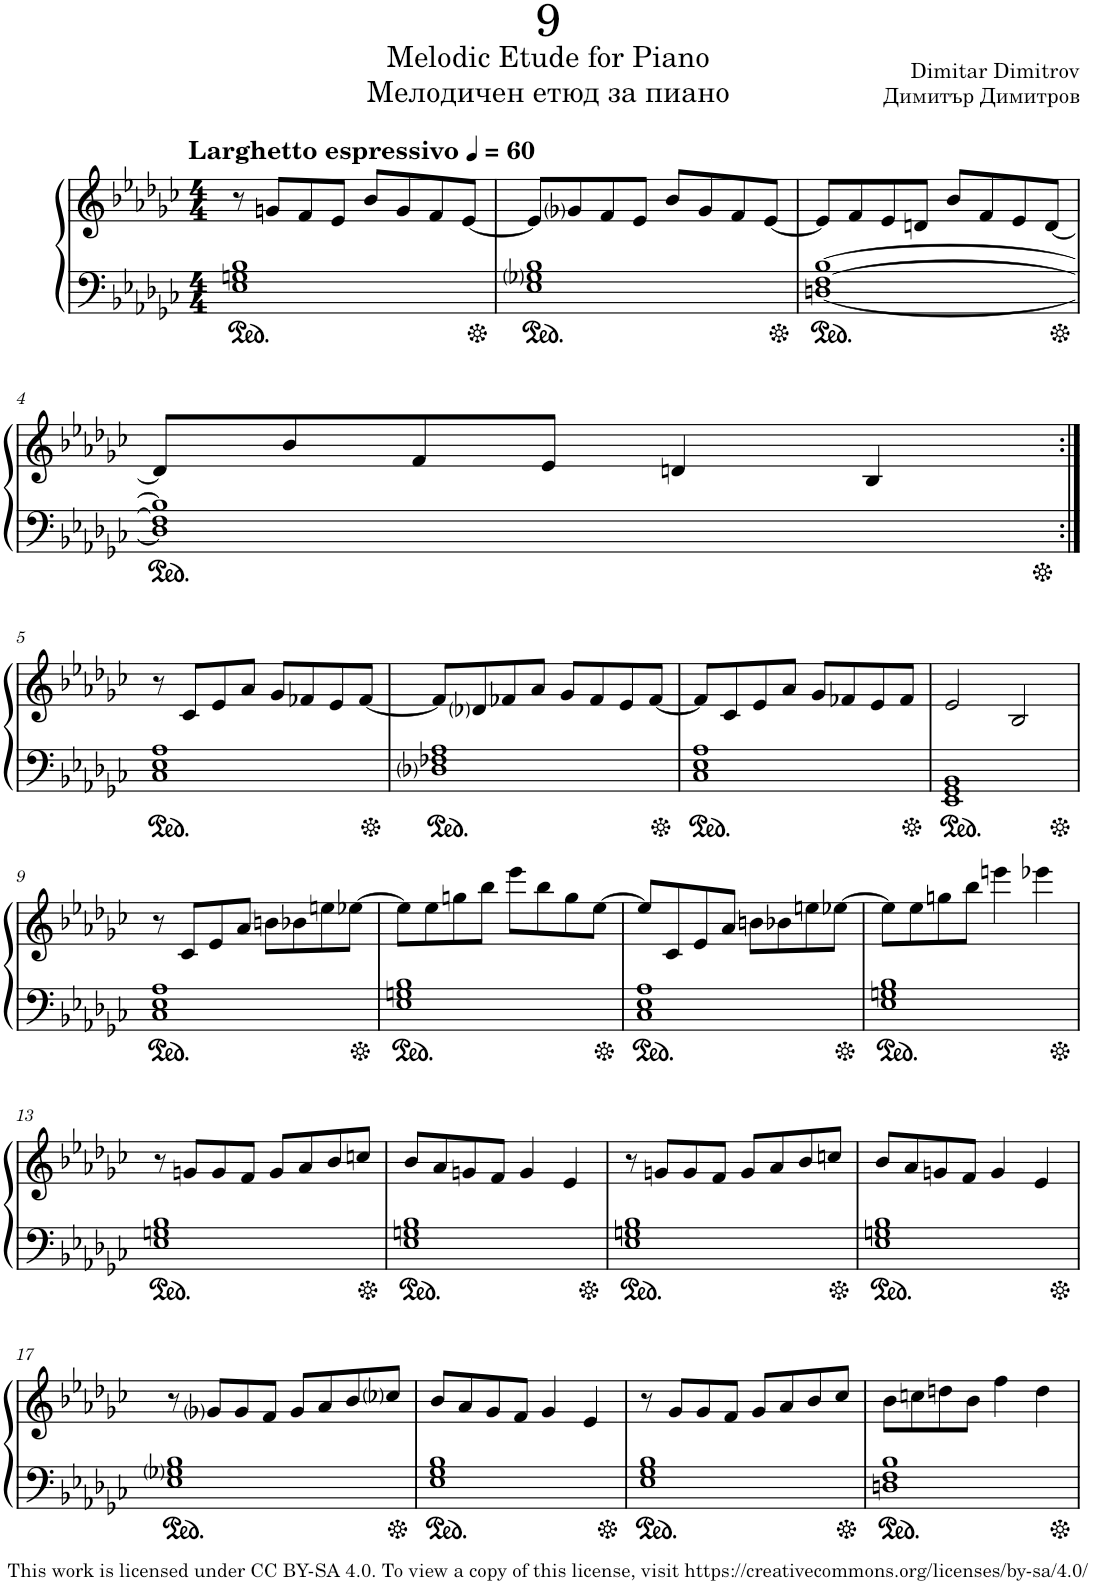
**kern	**kern
*part1	*part1
*staff2	*staff1
*I"Piano	*
*I'Pno.	*
*clefF4	*clefG2
*k[b-e-a-d-g-c-]	*k[b-e-a-d-g-c-]
*M4/4	*M4/4
*MM60	*MM60
=1	=1
!	!LO:TX:a:B:t=Larghetto espressivo
1E- 1Gn 1B-	8r
.	8gn/L
.	8f/
.	8e-/J
.	8b-/L
.	8g/
.	8f/
.	[8e-/J
=2	=2
1E- 1G-i 1B-	8e-/L]
.	8g-i/
.	8f/
.	8e-/J
.	8b-/L
.	8g-/
.	8f/
.	[8e-/J
=3	=3
[1Dn [1F [1B-	8e-/L]
.	8f/
.	8e-/
.	8dn/J
.	8b-/L
.	8f/
.	8e-/
.	[8d/J
!!LO:LB:g=z
=4	=4
1D] 1F] 1B-]	8d/L]
.	8b-/
.	8f/
.	8e-/J
.	4dn/
.	4B-/
!!LO:LB:g=z
=5:|!	=5:|!
1C- 1E- 1A-	8r
.	8c-/L
.	8e-/
.	8a-/J
.	8g-/L
.	8f-X/
.	8e-/
.	[8f-/J
=6	=6
1D-i 1F-X 1A-	8f-/L]
.	8d-i/
.	8f-X/
.	8a-/J
.	8g-/L
.	8f-/
.	8e-/
.	[8f-/J
=7	=7
1C- 1E- 1A-	8f-/L]
.	8c-/
.	8e-/
.	8a-/J
.	8g-/L
.	8f-X/
.	8e-/
.	8f-/J
=8	=8
1EE- 1GG- 1BB-	2e-/
.	2B-/
!!LO:LB:g=z
=9	=9
1C- 1E- 1A-	8r
.	8c-/L
.	8e-/
.	8a-/J
.	8bn\L
.	8b-X\
.	8een\
.	[8ee-X\J
=10	=10
1E- 1Gn 1B-	8ee-\L]
.	8ee-\
.	8ggn\
.	8bb-\J
.	8eee-\L
.	8bb-\
.	8gg\
.	[8ee-\J
=11	=11
1C- 1E- 1A-	8ee-/L]
.	8c-/
.	8e-/
.	8a-/J
.	8bn\L
.	8b-X\
.	8een\
.	[8ee-X\J
=12	=12
1E- 1Gn 1B-	8ee-\L]
.	8ee-\
.	8ggn\
.	8bb-\J
.	4eeen\
.	4eee-X\
!!LO:LB:g=z
=13	=13
1E- 1Gn 1B-	8r
.	8gn/L
.	8g/
.	8f/J
.	8g/L
.	8a-/
.	8b-/
.	8ccn/J
=14	=14
1E- 1Gn 1B-	8b-/L
.	8a-/
.	8gn/
.	8f/J
.	4g/
.	4e-/
=15	=15
1E- 1Gn 1B-	8r
.	8gn/L
.	8g/
.	8f/J
.	8g/L
.	8a-/
.	8b-/
.	8ccn/J
=16	=16
1E- 1Gn 1B-	8b-/L
.	8a-/
.	8gn/
.	8f/J
.	4g/
.	4e-/
!!LO:LB:g=z
=17	=17
1E- 1G-i 1B-	8r
.	8g-i/L
.	8g-/
.	8f/J
.	8g-/L
.	8a-/
.	8b-/
.	8cc-i/J
=18	=18
1E- 1G- 1B-	8b-/L
.	8a-/
.	8g-/
.	8f/J
.	4g-/
.	4e-/
=19	=19
1E- 1G- 1B-	8r
.	8g-/L
.	8g-/
.	8f/J
.	8g-/L
.	8a-/
.	8b-/
.	8cc-/J
=20	=20
1Dn 1F 1B-	8b-\L
.	8ccn\
.	8ddn\
.	8b-\J
.	4ff\
.	4dd\
=	=
*-	*-
